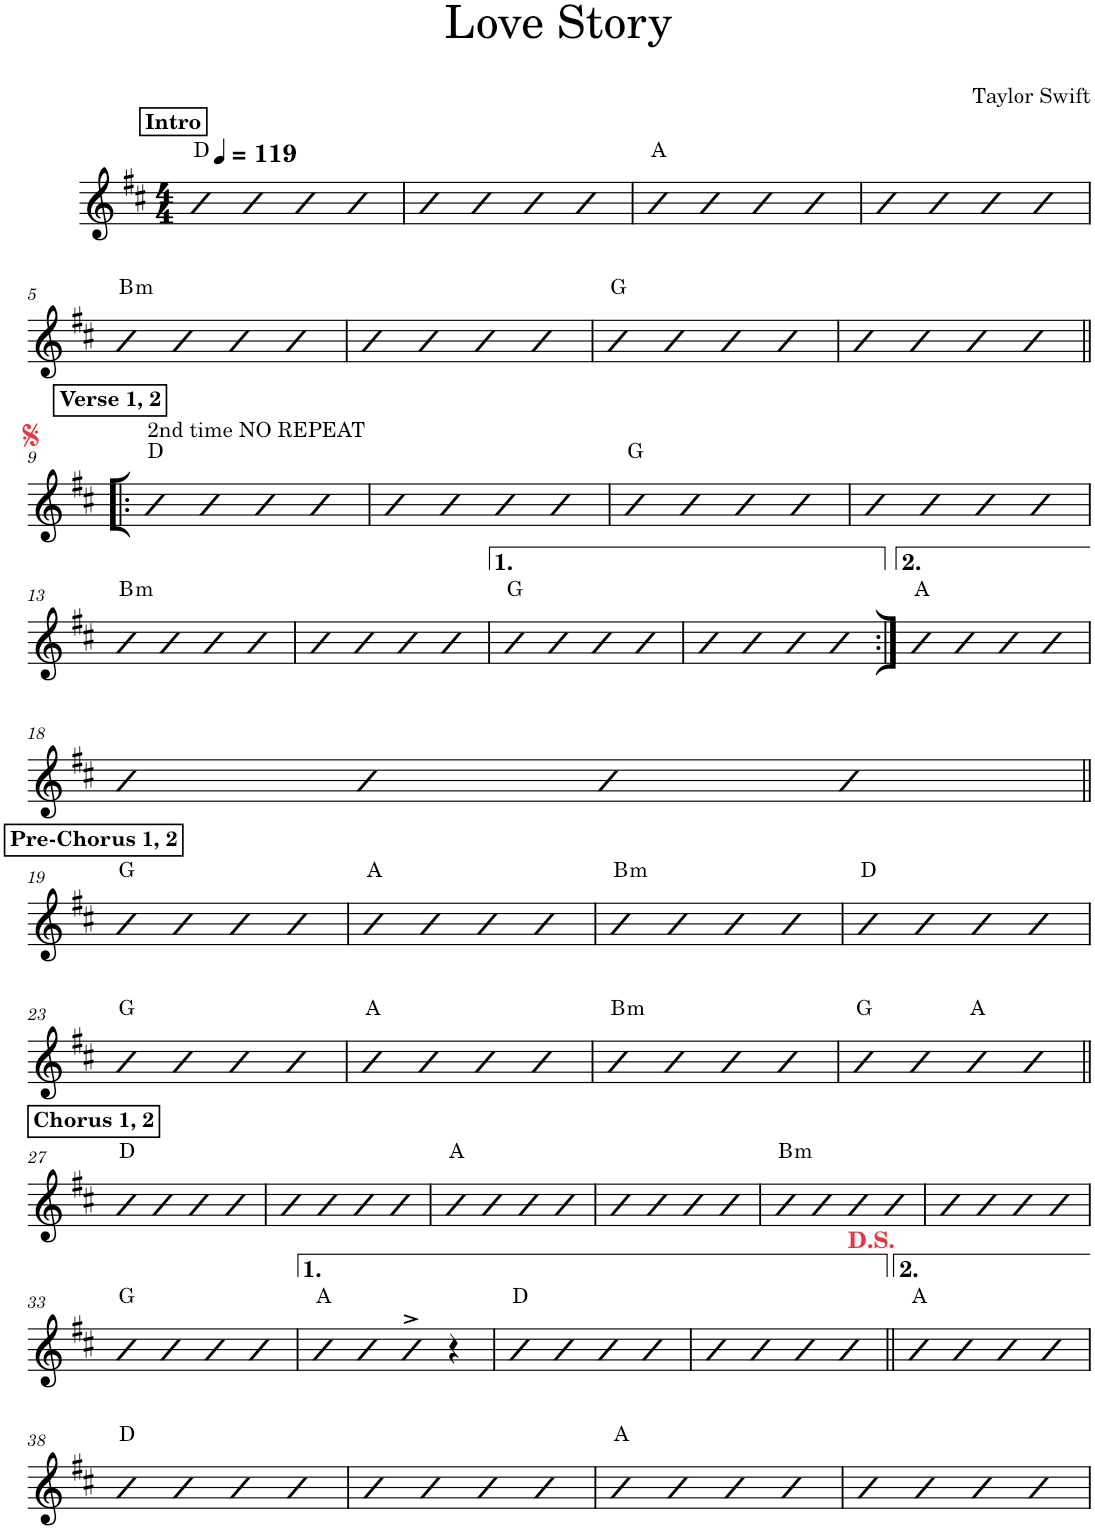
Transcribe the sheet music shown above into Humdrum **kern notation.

**kern	**harte
*part1	*part1
*staff1	*
*I"Piano	*
*I'Pno.	*
*clefG2	*
*k[f#c#]	*
*M4/4	*
*MM119	*
!!LO:REH:place=s1:a:B:cj:t=Intro
=1	=1
4b	D:maj
4b	.
4b	.
4b	.
=2	=2
4b	.
4b	.
4b	.
4b	.
=3	=3
4b	A:maj
4b	.
4b	.
4b	.
=4	=4
4b	.
4b	.
4b	.
4b	.
!!LO:LB:g=z
=5	=5
!	!LO:H:kt=m
4b	B:min
4b	.
4b	.
4b	.
=6	=6
4b	.
4b	.
4b	.
4b	.
=7	=7
4b	G:maj
4b	.
4b	.
4b	.
=8	=8
4b	.
4b	.
4b	.
4b	.
!!LO:LB:g=z
!!LO:REH:place=s1:a:B:cj:t=Verse 1, 2
=9!|:	=9!|:
!LO:TX:a:t=2nd time NO REPEAT	!
4b	D:maj
4b	.
4b	.
4b	.
=10	=10
4b	.
4b	.
4b	.
4b	.
=11	=11
4b	G:maj
4b	.
4b	.
4b	.
=12	=12
4b	.
4b	.
4b	.
4b	.
!!LO:LB:g=z
=13	=13
!	!LO:H:kt=m
4b	B:min
4b	.
4b	.
4b	.
=14	=14
4b	.
4b	.
4b	.
4b	.
=15	=15
4b	G:maj
4b	.
4b	.
4b	.
=16	=16
4b	.
4b	.
4b	.
4b	.
=17:|!	=17:|!
4b	A:maj
4b	.
4b	.
4b	.
!!LO:LB:g=z
=18	=18
4b	.
4b	.
4b	.
4b	.
!!LO:LB:g=z
!!LO:REH:place=s1:a:B:cj:t=Pre-Chorus 1, 2
=19||	=19||
4b	G:maj
4b	.
4b	.
4b	.
=20	=20
4b	A:maj
4b	.
4b	.
4b	.
=21	=21
!	!LO:H:kt=m
4b	B:min
4b	.
4b	.
4b	.
=22	=22
4b	D:maj
4b	.
4b	.
4b	.
!!LO:LB:g=z
=23	=23
4b	G:maj
4b	.
4b	.
4b	.
=24	=24
4b	A:maj
4b	.
4b	.
4b	.
=25	=25
!	!LO:H:kt=m
4b	B:min
4b	.
4b	.
4b	.
=26	=26
4b	G:maj
4b	.
4b	A:maj
4b	.
!!LO:LB:g=z
!!LO:REH:place=s1:a:B:cj:t=Chorus 1, 2
=27||	=27||
4b	D:maj
4b	.
4b	.
4b	.
=28	=28
4b	.
4b	.
4b	.
4b	.
=29	=29
4b	A:maj
4b	.
4b	.
4b	.
=30	=30
4b	.
4b	.
4b	.
4b	.
=31	=31
!	!LO:H:kt=m
4b	B:min
4b	.
4b	.
4b	.
=32	=32
4b	.
4b	.
4b	.
4b	.
!!LO:LB:g=z
=33	=33
4b	G:maj
4b	.
4b	.
4b	.
=34	=34
4b	A:maj
4b	.
4b^	.
4r	.
=35	=35
4b	D:maj
4b	.
4b	.
4b	.
=36	=36
4b	.
4b	.
4b	.
4b	.
=37||	=37||
4b	A:maj
4b	.
4b	.
4b	.
!!LO:LB:g=z
=38	=38
4b	D:maj
4b	.
4b	.
4b	.
=39	=39
4b	.
4b	.
4b	.
4b	.
=40	=40
4b	A:maj
4b	.
4b	.
4b	.
=41	=41
4b	.
4b	.
4b	.
4b	.
=	=
*-	*-
